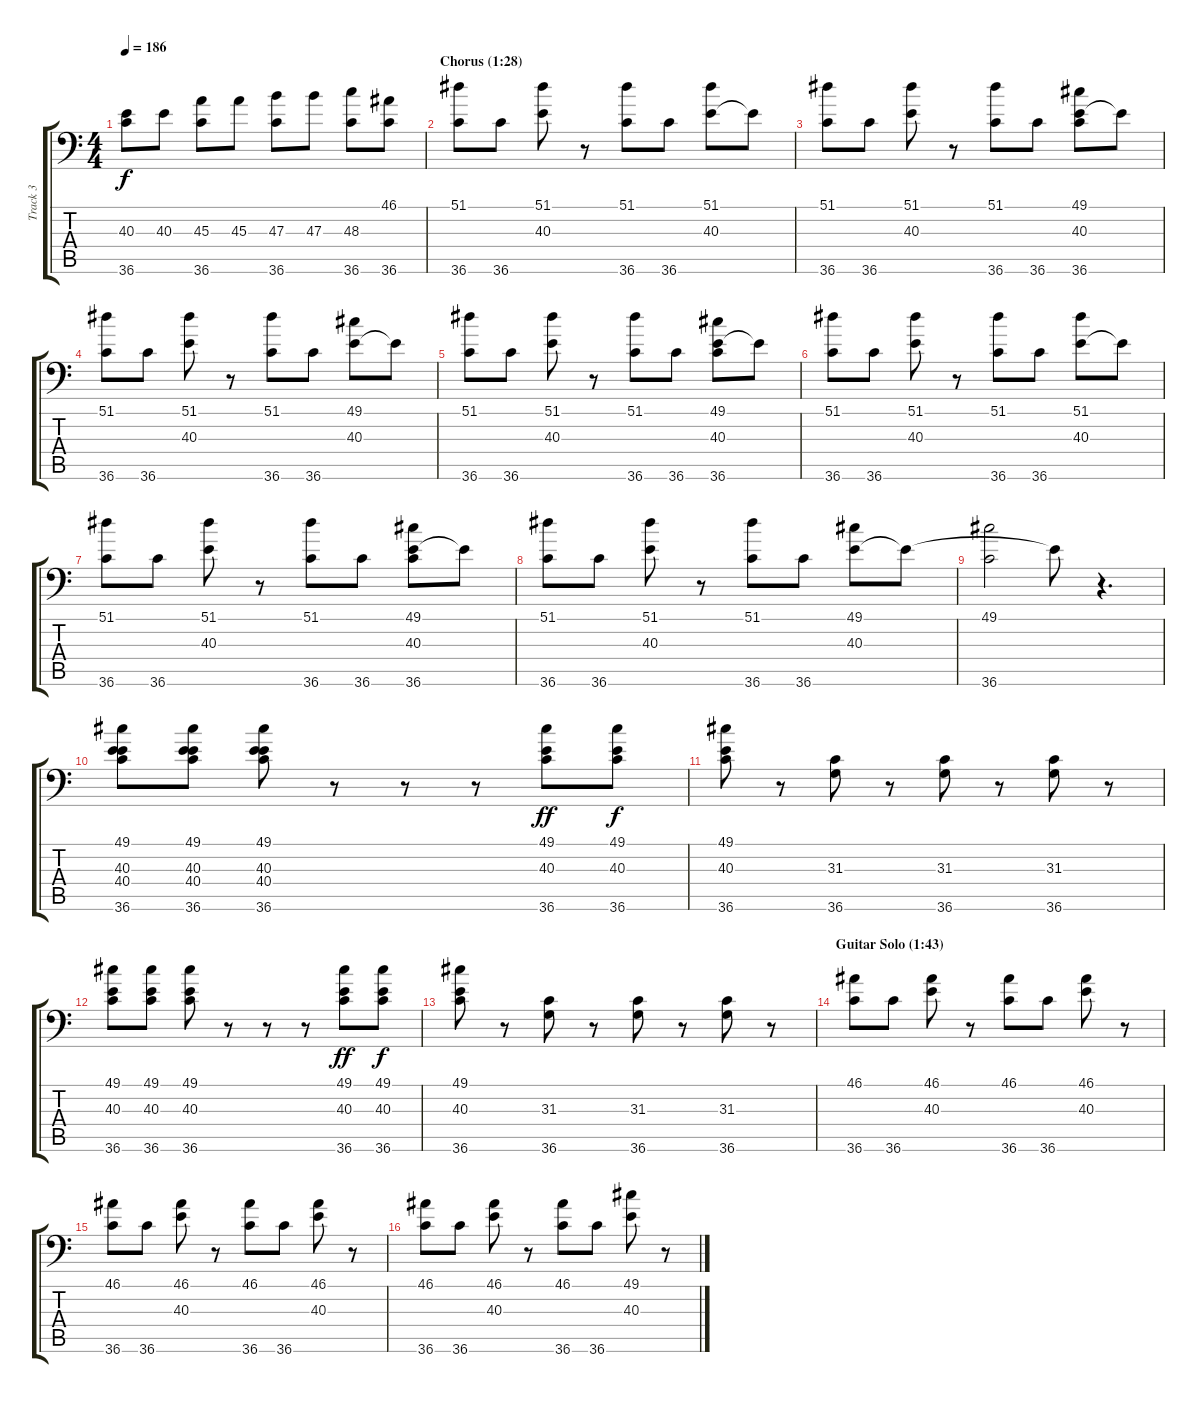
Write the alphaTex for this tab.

\track ("Track 3" "Track 3") {instrument acousticgrandpiano}
\staff {score tabs}
\tuning (C-1 C-1 C-1 C-1 C-1 C-1) {hide}
\ts (4 4)
\tempo 186
\clef f4
\ks c
(40.3 36.6).8{dy f} 40.3.8 (45.3 36.6).8 45.3.8 (47.3 36.6).8 47.3.8 (48.3 36.6).8 (46.1 36.6).8 |
\section ("" "Chorus (1:28)")
(51.1 36.6).8 36.6.8 (51.1 40.3).8 r.8 (51.1 36.6).8 36.6.8 (51.1 40.3).8 40.3{t}.8 |
(51.1 36.6).8 36.6.8 (51.1 40.3).8 r.8 (51.1 36.6).8 36.6.8 (49.1 40.3 36.6).8 40.3{t}.8 |
(51.1 36.6).8 36.6.8 (51.1 40.3).8 r.8 (51.1 36.6).8 36.6.8 (49.1 40.3).8 40.3{t}.8 |
(51.1 36.6).8 36.6.8 (51.1 40.3).8 r.8 (51.1 36.6).8 36.6.8 (49.1 40.3 36.6).8 40.3{t}.8 |
(51.1 36.6).8 36.6.8 (51.1 40.3).8 r.8 (51.1 36.6).8 36.6.8 (51.1 40.3).8 40.3{t}.8 |
(51.1 36.6).8 36.6.8 (51.1 40.3).8 r.8 (51.1 36.6).8 36.6.8 (49.1 40.3 36.6).8 40.3{t}.8 |
(51.1 36.6).8 36.6.8 (51.1 40.3).8 r.8 (51.1 36.6).8 36.6.8 (49.1 40.3).8 40.3{t}.8 |
(49.1 36.6).2 40.3{t}.8 r.4{d} |
(49.1 40.3 40.4 36.6).8 (49.1 40.3 40.4 36.6).8 (49.1 40.3 40.4 36.6).8 r.8 r.8 r.8 (49.1 40.3 36.6).8{dy ff} (49.1 40.3 36.6).8{dy f} |
(49.1 40.3 36.6).8 r.8 (31.3 36.6).8 r.8 (31.3 36.6).8 r.8 (31.3 36.6).8 r.8 |
(49.1 40.3 36.6).8 (49.1 40.3 36.6).8 (49.1 40.3 36.6).8 r.8 r.8 r.8 (49.1 40.3 36.6).8{dy ff} (49.1 40.3 36.6).8{dy f} |
(49.1 40.3 36.6).8 r.8 (31.3 36.6).8 r.8 (31.3 36.6).8 r.8 (31.3 36.6).8 r.8 |
\section ("" "Guitar Solo (1:43)")
(46.1 36.6).8 36.6.8 (46.1 40.3).8 r.8 (46.1 36.6).8 36.6.8 (46.1 40.3).8 r.8 |
(46.1 36.6).8 36.6.8 (46.1 40.3).8 r.8 (46.1 36.6).8 36.6.8 (46.1 40.3).8 r.8 |
(46.1 36.6).8 36.6.8 (46.1 40.3).8 r.8 (46.1 36.6).8 36.6.8 (49.1 40.3).8 r.8
